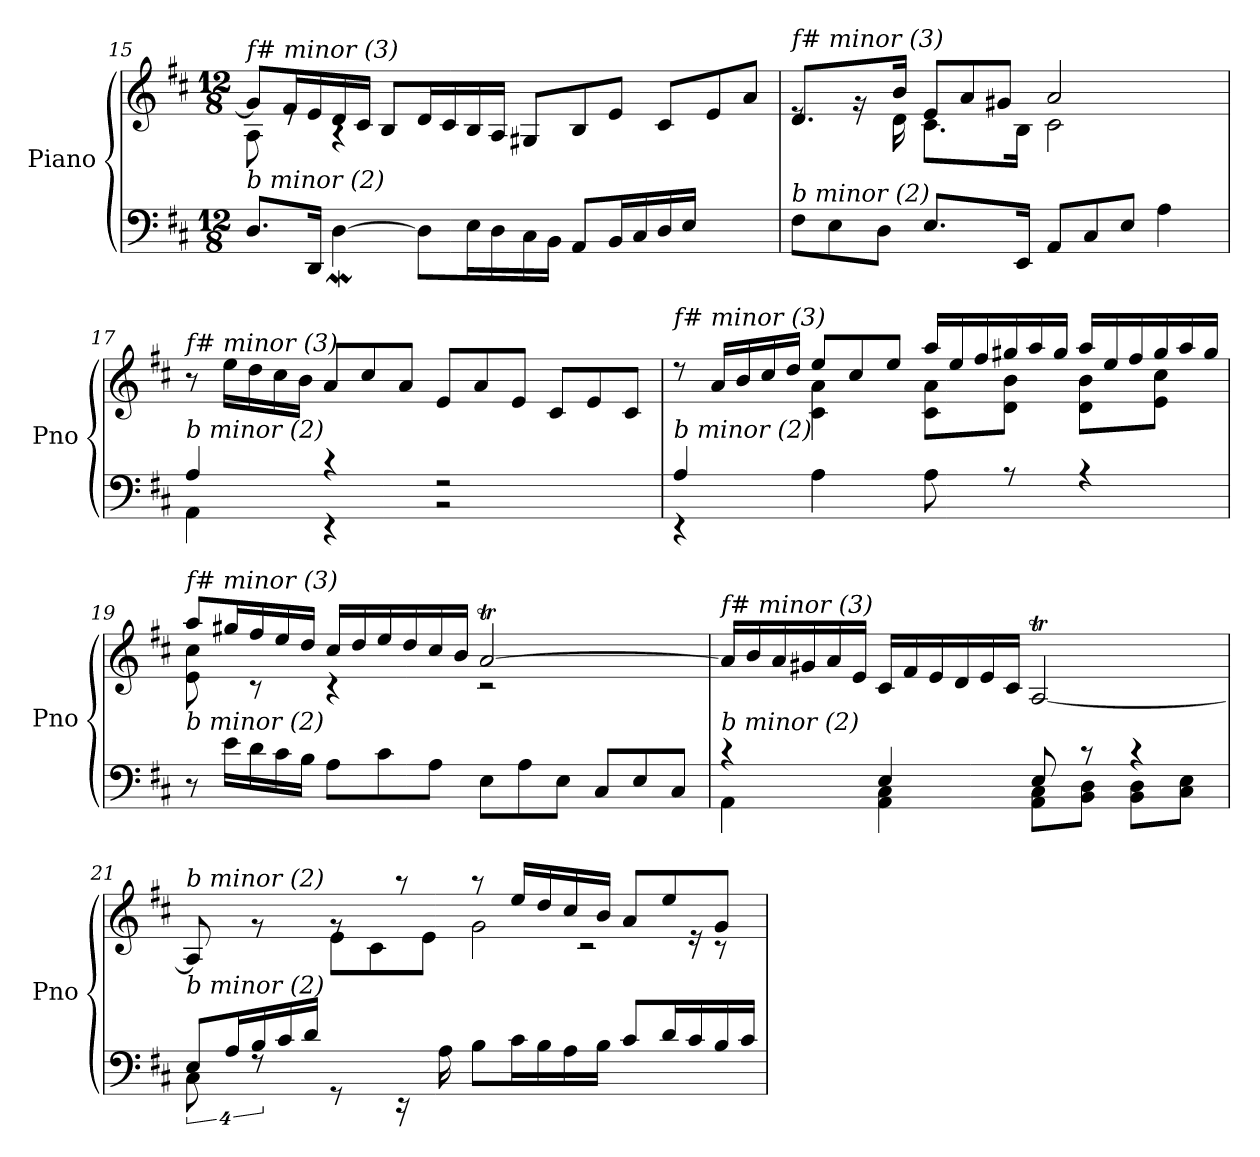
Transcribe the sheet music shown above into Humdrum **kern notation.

**kern	**kern
*part1	*part1
*staff2	*staff1
*I"Piano	*
*I'Pno	*
!!LO:LB:g=z
*clefF4	*clefG2
*k[f#c#]	*k[f#c#]
*D:	*D:
*M12/8	*M12/8
=15	=15
*^	*^
!	!	!LO:TX:i:t=f# minor (3)	!
!LO:TX:i:t=b minor (2)	!	!	!
2ryy	8.D/L	8g/L]	8A\
.	.	16f#/L	8re
.	16DD/Jk	16e/	.
.	[4Dw\	16d/	4rA
.	.	16c#/JJ	.
.	.	8B/L	.
1ryy	8D\L]	16d/L	1ryy
.	.	16c#/	.
.	16E\L	16B/	.
.	16D\	16A/JJ	.
.	16C#\	8G#X/L	.
.	16BB\JJ	.	.
.	8AA/L	8B/	.
.	16BB/L	8e/J	.
.	16C#/	.	.
.	16D/	8c#/L	.
.	16E/JJ	.	.
.	4ryy	8e/	.
.	.	8a/J	.
*v	*v	*	*
=16	=16	=16
*	*Xtuplet	*
!	!LO:TX:i:t=f# minor (3)	!
!LO:TX:i:t=b minor (2)	!	!
8F#\L	16%3.d/L	16%3re
8E\	.	.
.	.	32%3rg
8D\J	.	.
.	32%3b/Jk	32%3d\
*Xtuplet	*	*
16%3.E/L	8e/L	16%3.c#\L
.	8a/	.
.	8g#X/J	.
32%3EE/Jk	.	32%3B\Jk
8AA/L	4%3a/	4%3c#\
8C#/	.	.
8E/J	.	.
8%3A\	.	.
*	*v	*v
!!LO:LB:g=z
=17	=17
*^	*
!	!	!LO:TX:i:t=f# minor (3)
!LO:TX:i:t=b minor (2)	!	!
8%3A/	8%3AA\	8r
.	.	16ee\LL
.	.	16dd\
.	.	16cc#\
.	.	16b\JJ
8%3rc	8%3rEE	8a/L
.	.	8cc#/
.	.	8a/J
4%3rBB	4%3rF	8e/L
.	.	8a/
.	.	8e/J
.	.	8c#/L
.	.	8e/
.	.	8c#/J
!!LO:LB:g=z
=18	=18	=18
*	*	*^
!	!	!LO:TX:i:t=f# minor (3)	!
!LO:TX:i:t=b minor (2)	!	!	!
8%3A/	8%3rEE	8rdd	4.ryy
.	.	16a/LL	.
.	.	16b/	.
.	.	16cc#/	.
.	.	16dd/JJ	.
1ryy	8%3A\	8ee/L	8%3c#\ 8%3a\
.	.	8cc#/	.
.	.	8ee/J	.
.	16%3A\	16aa/LL	16%3c#\ 16%3a\L
.	.	16ee/	.
.	.	16ff#/	.
.	16%3rA	16gg#X/	16%3d\ 16%3b\J
.	.	16aa/	.
.	.	16gg#/JJ	.
.	8%3rA	16aa/LL	16%3d\ 16%3b\L
.	.	16ee/	.
.	.	16ff#/	.
.	.	16gg#/	16%3e\ 16%3cc#\J
8ryy	.	16aa/	.
.	.	16gg#/JJ	.
*v	*v	*	*
=19	=19	=19
!	!LO:TX:i:t=f# minor (3)	!
!LO:TX:i:t=b minor (2)	!	!
8r	8aa/L	16%3e\ 16%3cc#\
16e\LL	16gg#X/L	.
16d\	16ff#/	16%3rc
16c#\	16ee/	.
16B\JJ	16dd/JJ	.
8A\L	16cc#/LL	8%3rc
.	16dd/	.
8c#\	16ee/	.
.	16dd/	.
8A\J	16cc#/	.
.	16b/JJ	.
8E\L	[4%3aT/	4%3rc
8A\	.	.
8E\J	.	.
8C#/L	.	.
8E/	.	.
8C#/J	.	.
*	*v	*v
!!LO:PB:g=z
=20	=20
*^	*
!	!	!LO:TX:i:t=f# minor (3)
!LO:TX:i:t=b minor (2)	!	!
8%3rc	8%3AA\	16a/LL]
.	.	16b/
.	.	16a/
.	.	16g#X/
.	.	16a/
.	.	16e/JJ
8%3E/	8%3AA\ 8%3C#\	16c#/LL
.	.	16f#/
.	.	16e/
.	.	16d/
.	.	16e/
.	.	16c#/JJ
16%3E/	16%3AA\ 16%3C#\L	[4%3AT/
16%3rc	16%3BB\ 16%3D\J	.
8%3rc	16%3BB\ 16%3D\L	.
.	16%3C#\ 16%3E\J	.
=21	=21	=21
*	*tuplet	*
*	*	*^
!	!	!LO:TX:i:t=b minor (2)	!
!LO:TX:i:t=b minor (2)	!	!	!
8E/L	16%3C#\	16%3A/]	8%3ryy
16A/L	.	.	.
16B/	16%3rF	16%3rg	.
16c#/	.	.	.
16d/JJ	.	.	.
16%3rGG	8%3rEEyy	16%3rg	8e\L
.	.	.	8c#\
32%3rEE	.	16%3raa	.
.	.	.	8e\J
32%3A\	.	.	.
8B\L	8%3rEEyy	8raa	32%9g\
16c#\L	.	16ee/LL	.
16B\	.	16dd/	.
16A\	.	16cc#/	.
.	.	.	32%9rc
16B\JJ	.	16b/JJ	.
8c#/L	8%3rEEyy	8a/L	.
16d/L	.	8ee/	.
16c#/	.	.	16r
16B/	.	8g/J	8r
16c#/JJ	.	.	.
*v	*v	*	*
*	*v	*v
=	=
*-	*-
